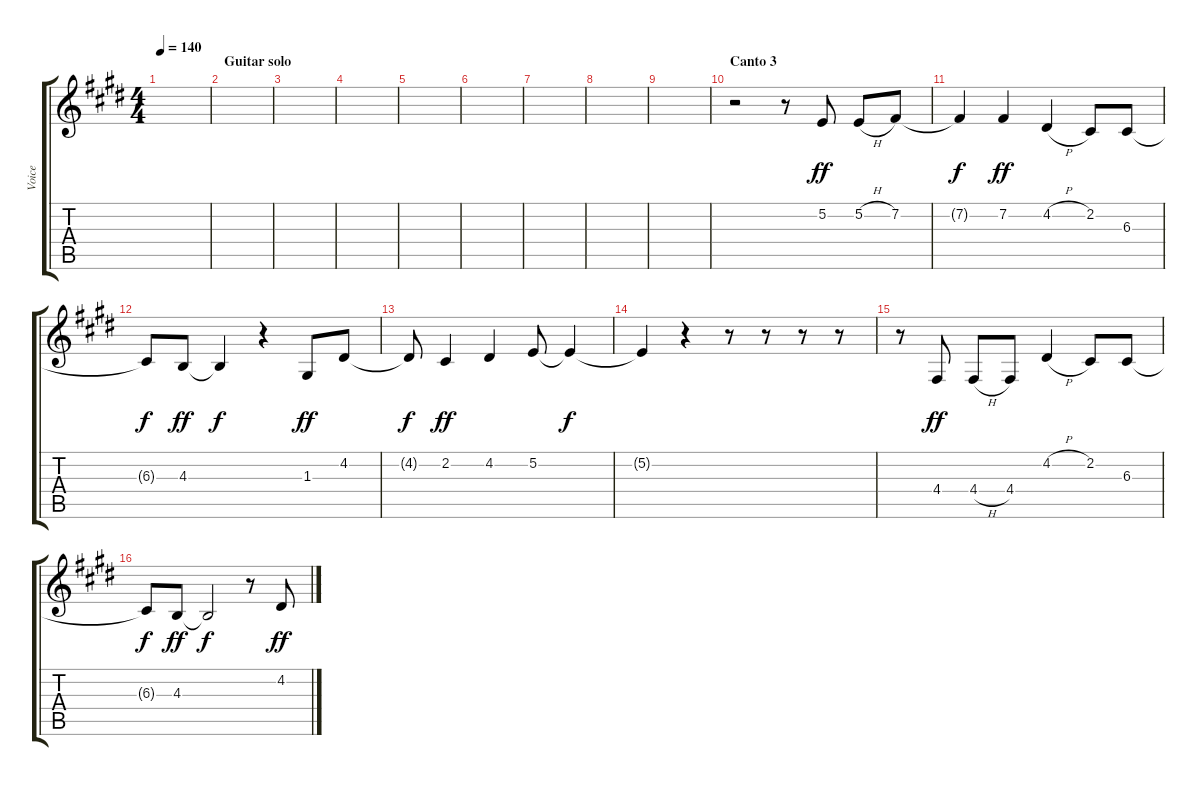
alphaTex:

\track ("Voice" "Voice") {instrument lead4chiff}
\staff {score tabs}
\tuning (E4 B3 G3 D3 A2 E2) {hide}
\ts (4 4)
\tempo 140
\clef g2
\ks c#minor
|
\section ("" "Guitar solo")
|
|
|
|
|
|
|
|
\section ("" "Canto 3")
r.2 r.8 5.2.8{dy ff} 5.2{h}.8 7.2.8 |
7.2{t}.4{dy f} 7.2.4{dy ff} 4.2{h}.4 2.2.8 6.3.8 |
6.3{t}.8{dy f} 4.3.8{dy ff} 4.3{t}.4{dy f} r.4 1.3.8{dy ff} 4.2.8 |
4.2{t}.8{dy f} 2.2.4{dy ff} 4.2.4 5.2.8 5.2{t}.4{dy f} |
5.2{t}.4 r.4 r.8 r.8 r.8 r.8 |
r.8 4.4.8{dy ff} 4.4{h}.8 4.4.8 4.2{h}.4 2.2.8 6.3.8 |
6.3{t}.8{dy f} 4.3.8{dy ff} 4.3{t}.2{dy f} r.8 4.2.8{dy ff}
